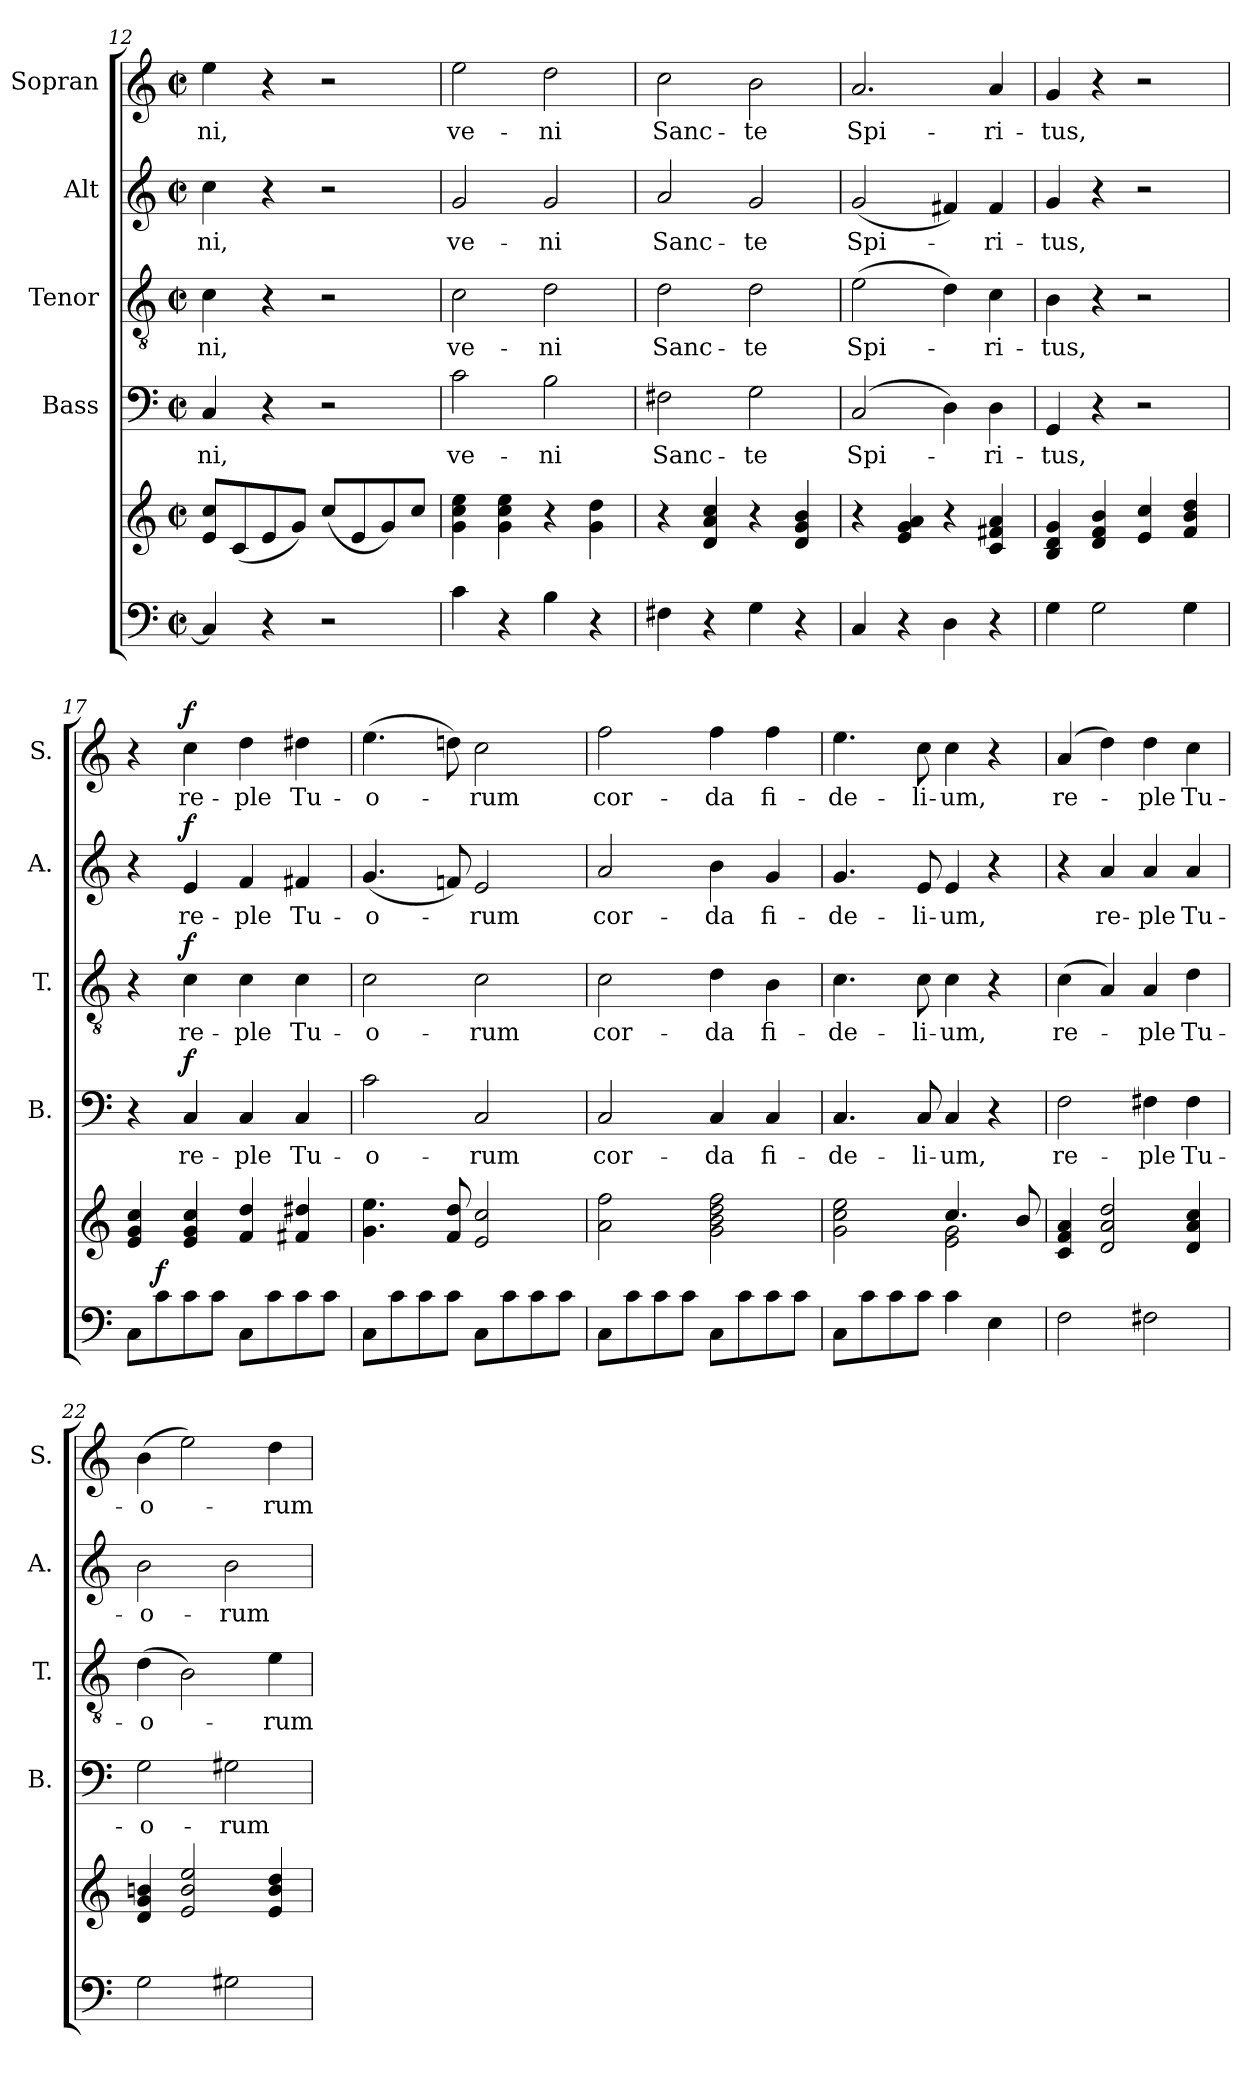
**kern	**kern	**dynam	**kern	**text	**dynam	**kern	**text	**dynam	**kern	**text	**dynam	**kern	**text	**dynam
*part5	*part5	*part5	*part4	*part4	*part4	*part3	*part3	*part3	*part2	*part2	*part2	*part1	*part1	*part1
*staff6	*staff5	*staff5/6	*staff4	*staff4	*staff4	*staff3	*staff3	*staff3	*staff2	*staff2	*staff2	*staff1	*staff1	*staff1
*	*	*	*I"Bass	*	*	*I"Tenor	*	*	*I"Alt	*	*	*I"Sopran	*	*
*	*	*	*I'B.	*	*	*I'T.	*	*	*I'A.	*	*	*I'S.	*	*
!!LO:PB:g=z
*clefF4	*clefG2	*	*clefF4	*	*	*clefGv2	*	*	*clefG2	*	*	*clefG2	*	*
*k[]	*k[]	*	*k[]	*	*	*k[]	*	*	*k[]	*	*	*k[]	*	*
*C:	*C:	*	*C:	*	*	*C:	*	*	*C:	*	*	*C:	*	*
*M2/2	*M2/2	*	*M2/2	*	*	*M2/2	*	*	*M2/2	*	*	*M2/2	*	*
*met(c|)	*met(c|)	*	*met(c|)	*	*	*met(c|)	*	*	*met(c|)	*	*	*met(c|)	*	*
=12	=12	=12	=12	=12	=12	=12	=12	=12	=12	=12	=12	=12	=12	=12
!	!	!	!	!LO:LY:b	!	!	!LO:LY:b	!	!	!LO:LY:b	!	!	!LO:LY:b	!
4C/]	8e/ 8cc/L	.	4C/	-ni,	.	4c\	-ni,	.	4cc\	-ni,	.	4ee\	-ni,	.
.	(<8c/	.	.	.	.	.	.	.	.	.	.	.	.	.
4r	8e/	.	4r	.	.	4r	.	.	4r	.	.	4r	.	.
.	8g/J)	.	.	.	.	.	.	.	.	.	.	.	.	.
2r	(<8cc/L	.	2r	.	.	2r	.	.	2r	.	.	2r	.	.
.	8e/	.	.	.	.	.	.	.	.	.	.	.	.	.
.	8g/)	.	.	.	.	.	.	.	.	.	.	.	.	.
.	8cc/J	.	.	.	.	.	.	.	.	.	.	.	.	.
=13	=13	=13	=13	=13	=13	=13	=13	=13	=13	=13	=13	=13	=13	=13
!	!	!	!	!LO:LY:b	!	!	!LO:LY:b	!	!	!LO:LY:b	!	!	!LO:LY:b	!
4c\	4g\ 4cc\ 4ee\	.	2c\	ve-	.	2c\	ve-	.	2g/	ve-	.	2ee\	ve-	.
4r	4g\ 4cc\ 4ee\	.	.	.	.	.	.	.	.	.	.	.	.	.
!	!	!	!	!LO:LY:b	!	!	!LO:LY:b	!	!	!LO:LY:b	!	!	!LO:LY:b	!
4B\	4r	.	2B\	-ni	.	2d\	-ni	.	2g/	-ni	.	2dd\	-ni	.
4r	4g\ 4dd\	.	.	.	.	.	.	.	.	.	.	.	.	.
=14	=14	=14	=14	=14	=14	=14	=14	=14	=14	=14	=14	=14	=14	=14
!	!	!	!	!LO:LY:b	!	!	!LO:LY:b	!	!	!LO:LY:b	!	!	!LO:LY:b	!
4F#X\	4r	.	2F#X\	Sanc-	.	2d\	Sanc-	.	2a/	Sanc-	.	2cc\	Sanc-	.
4r	4d/ 4a/ 4cc/	.	.	.	.	.	.	.	.	.	.	.	.	.
!	!	!	!	!LO:LY:b	!	!	!LO:LY:b	!	!	!LO:LY:b	!	!	!LO:LY:b	!
4G\	4r	.	2G\	-te	.	2d\	-te	.	2g/	-te	.	2b\	-te	.
4r	4d/ 4g/ 4b/	.	.	.	.	.	.	.	.	.	.	.	.	.
=15	=15	=15	=15	=15	=15	=15	=15	=15	=15	=15	=15	=15	=15	=15
!	!	!	!	!LO:LY:b	!	!	!LO:LY:b	!	!	!LO:LY:b	!	!	!LO:LY:b	!
4C/	4r	.	(2C/	Spi-	.	(>2e\	Spi-	.	(<2g/	Spi-	.	2.a/	Spi-	.
4r	4e/ 4g/ 4a/	.	.	.	.	.	.	.	.	.	.	.	.	.
4D\	4r	.	4D\)	.	.	4d\)	.	.	4f#X/)	.	.	.	.	.
!	!	!	!	!LO:LY:b	!	!	!LO:LY:b	!	!	!LO:LY:b	!	!	!LO:LY:b	!
4r	4c/ 4f#X/ 4a/	.	4D\	-ri-	.	4c\	-ri-	.	4f#/	-ri-	.	4a/	-ri-	.
=16	=16	=16	=16	=16	=16	=16	=16	=16	=16	=16	=16	=16	=16	=16
!	!	!	!	!LO:LY:b	!	!	!LO:LY:b	!	!	!LO:LY:b	!	!	!LO:LY:b	!
4G\	4B/ 4d/ 4g/	.	4GG/	-tus,	.	4B\	-tus,	.	4g/	-tus,	.	4g/	-tus,	.
2G\	4d/ 4f/ 4b/	.	4r	.	.	4r	.	.	4r	.	.	4r	.	.
.	4e/ 4cc/	.	2r	.	.	2r	.	.	2r	.	.	2r	.	.
4G\	4f/ 4b/ 4dd/	.	.	.	.	.	.	.	.	.	.	.	.	.
=17	=17	=17	=17	=17	=17	=17	=17	=17	=17	=17	=17	=17	=17	=17
8C\L	4e/ 4g/ 4cc/	.	4r	.	.	4r	.	.	4r	.	.	4r	.	.
!	!	!LO:DY:a=2	!	!	!	!	!	!	!	!	!	!	!	!
8c\	.	f	.	.	.	.	.	.	.	.	.	.	.	.
!	!	!	!	!LO:LY:b	!LO:DY:a	!	!LO:LY:b	!LO:DY:a	!	!LO:LY:b	!LO:DY:a	!	!LO:LY:b	!LO:DY:a
8c\	4e/ 4g/ 4cc/	.	4C/	re-	f	4c\	re-	f	4e/	re-	f	4cc\	re-	f
8c\J	.	.	.	.	.	.	.	.	.	.	.	.	.	.
!	!	!	!	!LO:LY:b	!	!	!LO:LY:b	!	!	!LO:LY:b	!	!	!LO:LY:b	!
8C\L	4f/ 4dd/	.	4C/	-ple	.	4c\	-ple	.	4f/	-ple	.	4dd\	-ple	.
8c\	.	.	.	.	.	.	.	.	.	.	.	.	.	.
!	!	!	!	!LO:LY:b	!	!	!LO:LY:b	!	!	!LO:LY:b	!	!	!LO:LY:b	!
8c\	4f#X/ 4dd#X/	.	4C/	Tu-	.	4c\	Tu-	.	4f#X/	Tu-	.	4dd#X\	Tu-	.
8c\J	.	.	.	.	.	.	.	.	.	.	.	.	.	.
!!LO:LB:g=z
=18	=18	=18	=18	=18	=18	=18	=18	=18	=18	=18	=18	=18	=18	=18
!	!	!	!	!LO:LY:b	!	!	!LO:LY:b	!	!	!LO:LY:b	!	!	!LO:LY:b	!
8C\L	4.g\ 4.ee\	.	2c\	-o-	.	2c\	-o-	.	(<4.g/	-o-	.	(>4.ee\	-o-	.
8c\	.	.	.	.	.	.	.	.	.	.	.	.	.	.
8c\	.	.	.	.	.	.	.	.	.	.	.	.	.	.
8c\J	8f/ 8dd/	.	.	.	.	.	.	.	8fn/)	.	.	8ddn\)	.	.
!	!	!	!	!LO:LY:b	!	!	!LO:LY:b	!	!	!LO:LY:b	!	!	!LO:LY:b	!
8C\L	2e/ 2cc/	.	2C/	-rum	.	2c\	-rum	.	2e/	-rum	.	2cc\	-rum	.
8c\	.	.	.	.	.	.	.	.	.	.	.	.	.	.
8c\	.	.	.	.	.	.	.	.	.	.	.	.	.	.
8c\J	.	.	.	.	.	.	.	.	.	.	.	.	.	.
=19	=19	=19	=19	=19	=19	=19	=19	=19	=19	=19	=19	=19	=19	=19
!	!	!	!	!LO:LY:b	!	!	!LO:LY:b	!	!	!LO:LY:b	!	!	!LO:LY:b	!
8C\L	2a\ 2ff\	.	2C/	cor-	.	2c\	cor-	.	2a/	cor-	.	2ff\	cor-	.
8c\	.	.	.	.	.	.	.	.	.	.	.	.	.	.
8c\	.	.	.	.	.	.	.	.	.	.	.	.	.	.
8c\J	.	.	.	.	.	.	.	.	.	.	.	.	.	.
!	!	!	!	!LO:LY:b	!	!	!LO:LY:b	!	!	!LO:LY:b	!	!	!LO:LY:b	!
8C\L	2g\ 2b\ 2dd\ 2ff\	.	4C/	-da	.	4d\	-da	.	4b\	-da	.	4ff\	-da	.
8c\	.	.	.	.	.	.	.	.	.	.	.	.	.	.
!	!	!	!	!LO:LY:b	!	!	!LO:LY:b	!	!	!LO:LY:b	!	!	!LO:LY:b	!
8c\	.	.	4C/	fi-	.	4B\	fi-	.	4g/	fi-	.	4ff\	fi-	.
8c\J	.	.	.	.	.	.	.	.	.	.	.	.	.	.
=20	=20	=20	=20	=20	=20	=20	=20	=20	=20	=20	=20	=20	=20	=20
*	*^	*	*	*	*	*	*	*	*	*	*	*	*	*
!	!	!	!	!	!LO:LY:b	!	!	!LO:LY:b	!	!	!LO:LY:b	!	!	!LO:LY:b	!
8C\L	2g\ 2cc\ 2ee\	2ryy	.	4.C/	-de-	.	4.c\	-de-	.	4.g/	-de-	.	4.ee\	-de-	.
8c\	.	.	.	.	.	.	.	.	.	.	.	.	.	.	.
8c\	.	.	.	.	.	.	.	.	.	.	.	.	.	.	.
!	!	!	!	!	!LO:LY:b	!	!	!LO:LY:b	!	!	!LO:LY:b	!	!	!LO:LY:b	!
8c\J	.	.	.	8C/	-li-	.	8c\	-li-	.	8e/	-li-	.	8cc\	-li-	.
!	!	!	!	!	!LO:LY:b	!	!	!LO:LY:b	!	!	!LO:LY:b	!	!	!LO:LY:b	!
4c\	4.cc/	2e\ 2g\	.	4C/	-um,	.	4c\	-um,	.	4e/	-um,	.	4cc\	-um,	.
4E\	.	.	.	4r	.	.	4r	.	.	4r	.	.	4r	.	.
.	8b/	.	.	.	.	.	.	.	.	.	.	.	.	.	.
*	*v	*v	*	*	*	*	*	*	*	*	*	*	*	*	*
=21	=21	=21	=21	=21	=21	=21	=21	=21	=21	=21	=21	=21	=21	=21
!	!	!	!	!LO:LY:b	!	!	!LO:LY:b	!	!	!	!	!	!LO:LY:b	!
2F\	4c/ 4f/ 4a/	.	2F\	re-	.	(>4c\	re-	.	4r	.	.	(4a/	re-	.
!	!	!	!	!	!	!	!	!	!	!LO:LY:b	!	!	!	!
.	2d/ 2a/ 2dd/	.	.	.	.	4A/)	.	.	4a/	re-	.	4dd\)	.	.
!	!	!	!	!LO:LY:b	!	!	!LO:LY:b	!	!	!LO:LY:b	!	!	!LO:LY:b	!
2F#X\	.	.	4F#X\	-ple	.	4A/	-ple	.	4a/	-ple	.	4dd\	-ple	.
!	!	!	!	!LO:LY:b	!	!	!LO:LY:b	!	!	!LO:LY:b	!	!	!LO:LY:b	!
.	4d/ 4a/ 4cc/	.	4F#\	Tu-	.	4d\	Tu-	.	4a/	Tu-	.	4cc\	Tu-	.
=22	=22	=22	=22	=22	=22	=22	=22	=22	=22	=22	=22	=22	=22	=22
!	!	!	!	!LO:LY:b	!	!	!LO:LY:b	!	!	!LO:LY:b	!	!	!LO:LY:b	!
2G\	4d/ 4g/ 4bn/	.	2G\	-o-	.	(>4d\	-o-	.	2b\	-o-	.	(>4b\	-o-	.
.	2e/ 2b/ 2ee/	.	.	.	.	2B\)	.	.	.	.	.	2ee\)	.	.
!	!	!	!	!LO:LY:b	!	!	!	!	!	!LO:LY:b	!	!	!	!
2G#X\	.	.	2G#X\	-rum	.	.	.	.	2b\	-rum	.	.	.	.
!	!	!	!	!	!	!	!LO:LY:b	!	!	!	!	!	!LO:LY:b	!
.	4e/ 4b/ 4dd/	.	.	.	.	4e\	-rum	.	.	.	.	4dd\	-rum	.
=	=	=	=	=	=	=	=	=	=	=	=	=	=	=
*-	*-	*-	*-	*-	*-	*-	*-	*-	*-	*-	*-	*-	*-	*-
